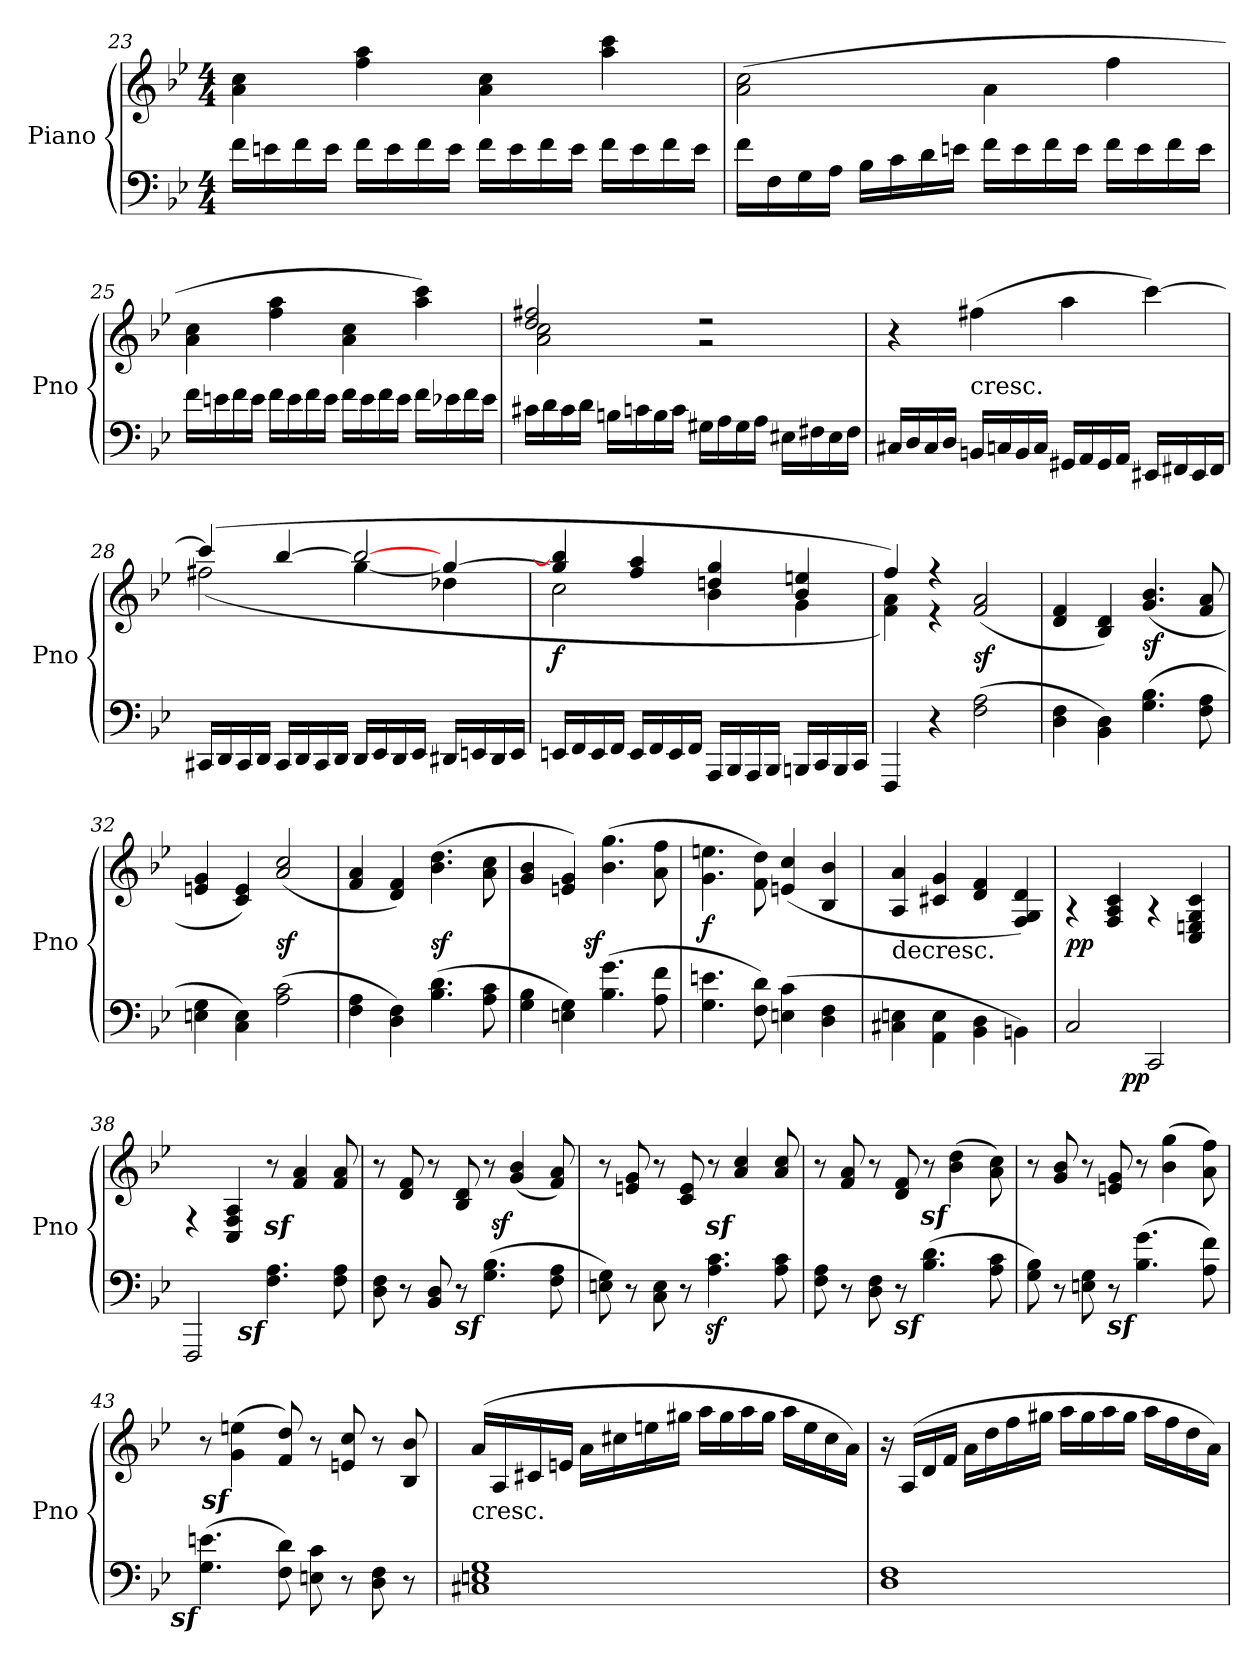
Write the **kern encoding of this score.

**kern	**kern	**dynam
*part1	*part1	*part1
*staff2	*staff1	*staff1/2
*I"Piano	*	*
*I'Pno	*	*
*clefF4	*clefG2	*
*k[b-e-]	*k[b-e-]	*
*B-:	*B-:	*
*M4/4	*M4/4	*
=23	=23	=23
16fLL	4a 4cc	.
16en	.	.
16f	.	.
16eJJ	.	.
16fLL	4ff 4aa	.
16e	.	.
16f	.	.
16eJJ	.	.
16fLL	4a 4cc	.
16e	.	.
16f	.	.
16eJJ	.	.
16fLL	4aa 4ccc	.
16e	.	.
16f	.	.
16eJJ	.	.
=24	=24	=24
16fLL	(>2a 2cc	.
16F	.	.
16G	.	.
16AJJ	.	.
16B-LL	.	.
16c	.	.
16d	.	.
16enJJ	.	.
16fLL	4a\	.
16e	.	.
16f	.	.
16eJJ	.	.
16fLL	4ff	.
16e	.	.
16f	.	.
16eJJ	.	.
=25	=25	=25
16fLL	4a 4cc	.
16en	.	.
16f	.	.
16eJJ	.	.
16fLL	4ff 4aa	.
16e	.	.
16f	.	.
16eJJ	.	.
16fLL	4a 4cc	.
16e	.	.
16f	.	.
16eJJ	.	.
16fLL	4aa 4ccc)	.
16e-X	.	.
16f	.	.
16e-JJ	.	.
=26	=26	=26
*	*^	*
16c#XLL	2dd 2ff#X	2a 2cc	.
16d	.	.	.
16c#	.	.	.
16dJJ	.	.	.
16BnLL	.	.	.
16cn	.	.	.
16B	.	.	.
16cJJ	.	.	.
16G#XLL	2r	2r	.
16A	.	.	.
16G#	.	.	.
16AJJ	.	.	.
16E#XLL	.	.	.
16F#X	.	.	.
16E#	.	.	.
16F#JJ	.	.	.
*	*v	*v	*
=27	=27	=27
16C#XLL	4r	.
16D	.	.
16C#	.	.
16DJJ	.	.
!	!LO:TX:c:t=cresc.	!
16BBnLL	(4ff#X	.
16Cn	.	.
16BB	.	.
16CJJ	.	.
16GG#XLL	4aa	.
16AA	.	.
16GG#	.	.
16AAJJ	.	.
16EE#XLL	[4ccc)	.
16FF#X	.	.
16EE#	.	.
16FF#JJ	.	.
=28	=28	=28
*	*^	*
16CC#XLL	(4ccc]	(2ff#X	.
16DD	.	.	.
16CC#	.	.	.
16DDJJ	.	.	.
16CC#LL	[4bb-	.	.
16DD	.	.	.
16CC#	.	.	.
16DDJJ	.	.	.
!	!LO:N:vis=2	!	!
16DDLL	4bb-_	[>4gg	.
16EE-	.	.	.
16DD	.	.	.
16EE-JJ	.	.	.
16DD#XLL	4gg_	4dd-X	.
16EEn	.	.	.
16DD#	.	.	.
16EEJJ	.	.	.
=29	=29	=29	=29
16EEnLL	4gg] 4bb-]	2cc	f
16FF	.	.	.
16EE	.	.	.
16FFJJ	.	.	.
16EELL	4ff 4aa	.	.
16FF	.	.	.
16EE	.	.	.
16FFJJ	.	.	.
16AAALL	4ddn 4gg	4b-	.
16BBB-	.	.	.
16AAA	.	.	.
16BBB-JJ	.	.	.
16BBBnLL	4b- 4een	4g	.
16CC	.	.	.
16BBB	.	.	.
16CCJJ	.	.	.
=30	=30	=30	=30
4FFF	4ff)	4f 4a)	.
4r	4r	4r	.
(>2F 2A	(2f 2a	2ryy	sf
*	*v	*v	*
=31	=31	=31
4D 4F	4d 4f	.
4BB-\ 4D\)	4B- 4d)	.
(4.G 4.B-	(4.g 4.b-	sf
8F 8A	8f 8a	.
=32	=32	=32
4En 4G	4en 4g	.
4C 4E)	4c 4e)	.
(2A 2c	(2a/ 2cc/	sf
=33	=33	=33
4F 4A	4f 4a	.
4D 4F)	4d 4f)	.
(4.B- 4.d	(4.b- 4.dd	sf
8A 8c	8a 8cc	.
=34	=34	=34
4G 4B-	4g 4b-	.
4En 4G)	4en 4g)	.
!	!	!LO:DY:rj
(4.B- 4.g	(4.b- 4.gg	sf
8A 8f	8a 8ff	.
=35	=35	=35
4.G 4.en	4.g 4.een	f
8F 8d)	8f\ 8dd\)	.
(<4En 4c	(>4en/ 4cc/	.
4D 4F	4B- 4b-	.
=36	=36	=36
!	!LO:TX:c:t=decresc.	!
4C#X 4En	4A 4a	.
4AA\ 4E\	4c#X 4g	.
4BB-\ 4D\	4d 4f	.
4BBn\)	4F/ 4G/ 4d/)	.
=37	=37	=37
2C	4rA	pp
.	4F/ 4A/ 4c/	.
!	!	!LO:DY:b=2:rj
2CC	4rA	pp
.	4C/ 4En/ 4G/ 4c/	.
=38	=38	=38
2FFF/	4rF	.
.	4C/ 4F/ 4A/	.
!LO:DY:rj	!	!
4.Fz 4.Az	8r	.
!	!LO:DY:rj	!
.	4fz< 4az<	.
8F 8A	8f 8a	.
=39	=39	=39
8D 8F	8r	.
8r	8d 8f	.
8BB- 8D	8r	.
8r	8B- 8d	.
!LO:DY:rj	!	!
(4.Gz 4.B-z	8r	.
!	!	!LO:DY:rj
.	(4g 4b-	sf
8F 8A	8f 8a)	.
=40	=40	=40
8En 8G)	8r	.
8r	8en 8g	.
8C 8E	8r	.
8r	8c 8e	.
4.Az 4.cz	8r	.
!	!LO:DY:rj	!
.	4az</ 4ccz</	.
8A 8c	8a/ 8cc/	.
=41	=41	=41
8F 8A	8r	.
8r	8f 8a	.
8D 8F	8r	.
8r	8d 8f	.
!LO:DY:rj	!	!
(4.B-z 4.dz	8r	.
!	!LO:DY:rj	!
.	(4b-z< 4ddz<	.
8A 8c	8a 8cc)	.
=42	=42	=42
8G 8B-)	8r	.
8r	8g 8b-	.
8En 8G	8r	.
8r	8en 8g	.
!LO:DY:rj	!	!
(4.B-z 4.gz	8r	.
.	(4b- 4gg	.
8A 8f)	8a 8ff)	.
=43	=43	=43
!LO:DY:rj	!	!
(4.Gz 4.enz	8r	.
!	!LO:DY:rj	!
.	(4gz< 4eenz<	.
8F 8d)	8f 8dd)	.
8En 8c	8r	.
8r	8en 8cc	.
8D 8F	8r	.
8r	8B- 8b-	.
=44	=44	=44
!	!LO:TX:c:t=cresc.	!
1C#X 1En 1G	(>16aLL	.
.	16A	.
.	16c#X	.
.	16enJJ	.
.	16aLL	.
.	16cc#X	.
.	16een	.
.	16gg#XJJ	.
.	16aaLL	.
.	16gg#	.
.	16aa	.
.	16gg#JJ	.
.	16aaLL	.
.	16ee	.
.	16cc#	.
.	16aJJ)	.
=45	=45	=45
1D 1F	16r	.
.	(16ALL	.
.	16d	.
.	16fJJ	.
.	16aLL	.
.	16dd	.
.	16ff	.
.	16gg#XJJ	.
.	16aaLL	.
.	16gg#	.
.	16aa	.
.	16gg#JJ	.
.	16aaLL	.
.	16ff	.
.	16dd	.
.	16aJJ)	.
=	=	=
*-	*-	*-
